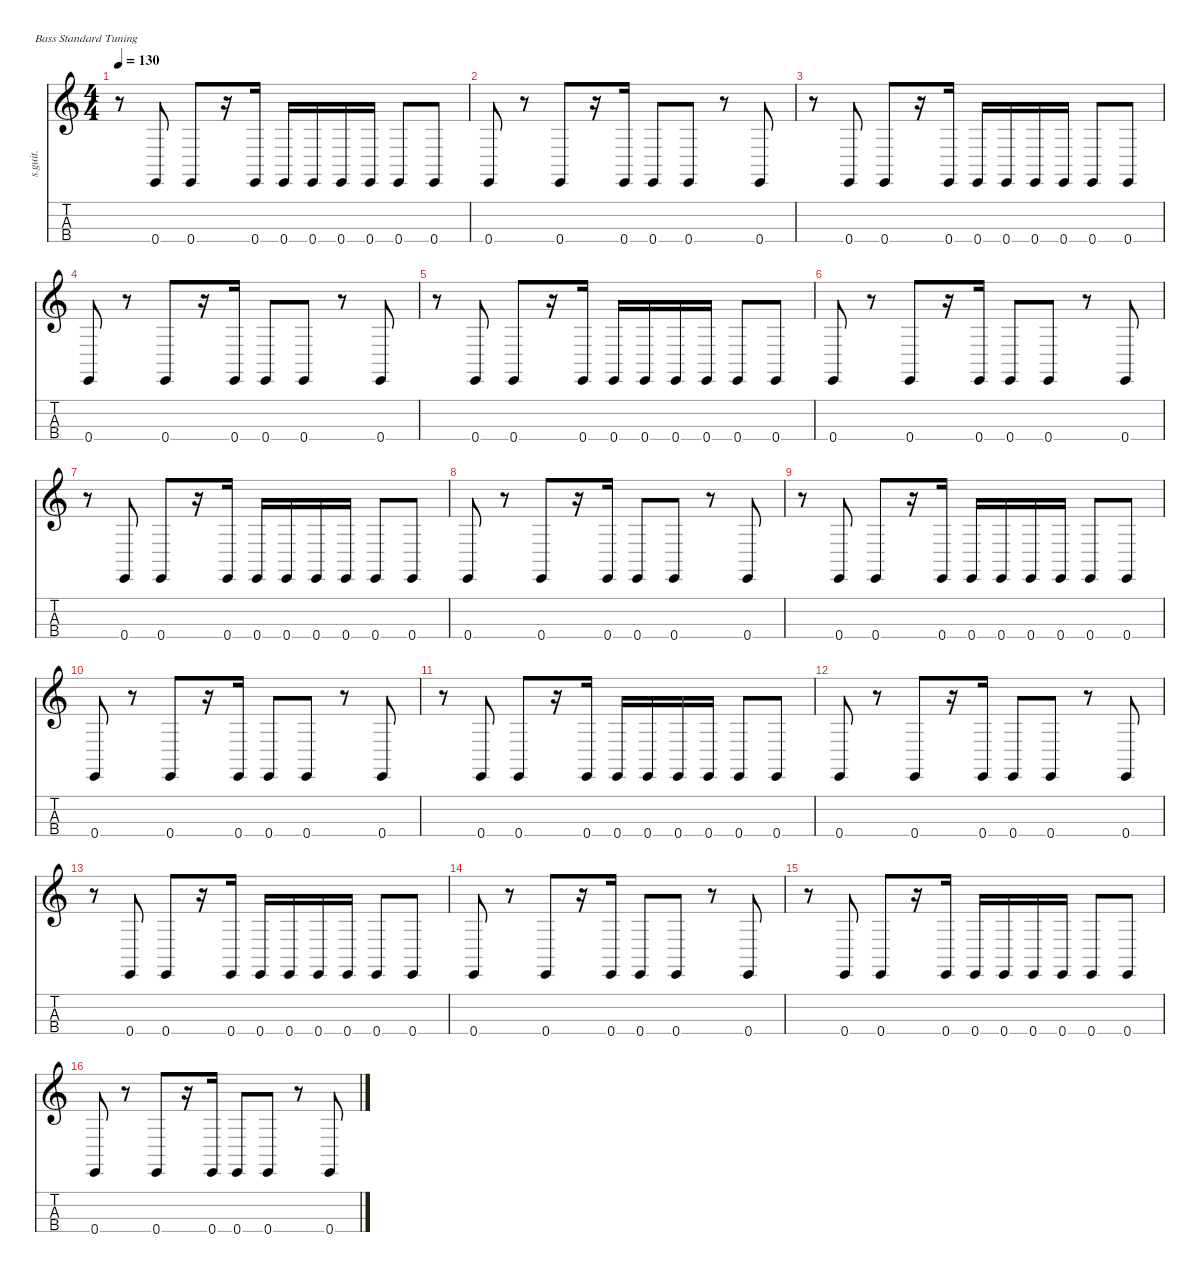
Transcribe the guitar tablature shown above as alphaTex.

\defaultSystemsLayout 4
\hideDynamics
\bracketExtendMode nobrackets
\otherSystemsTrackNameOrientation horizontal
\track ("Bass" "s.guit.") {instrument acousticguitarsteel}
\staff {score tabs}
\tuning (G2 D2 A1 E1)
\ts (4 4)
\tempo 130
\clef g2
\ks c
r.8{dy f} 0.4.8 0.4.8 r.16 0.4.16 0.4.16 0.4.16 0.4.16 0.4.16 0.4.8 0.4.8 |
0.4.8 r.8 0.4.8 r.16 0.4.16 0.4.8 0.4.8 r.8 0.4.8 |
r.8 0.4.8 0.4.8 r.16 0.4.16 0.4.16 0.4.16 0.4.16 0.4.16 0.4.8 0.4.8 |
0.4.8 r.8 0.4.8 r.16 0.4.16 0.4.8 0.4.8 r.8 0.4.8 |
r.8 0.4.8 0.4.8 r.16 0.4.16 0.4.16 0.4.16 0.4.16 0.4.16 0.4.8 0.4.8 |
0.4.8 r.8 0.4.8 r.16 0.4.16 0.4.8 0.4.8 r.8 0.4.8 |
r.8 0.4.8 0.4.8 r.16 0.4.16 0.4.16 0.4.16 0.4.16 0.4.16 0.4.8 0.4.8 |
0.4.8 r.8 0.4.8 r.16 0.4.16 0.4.8 0.4.8 r.8 0.4.8 |
r.8 0.4.8 0.4.8 r.16 0.4.16 0.4.16 0.4.16 0.4.16 0.4.16 0.4.8 0.4.8 |
0.4.8 r.8 0.4.8 r.16 0.4.16 0.4.8 0.4.8 r.8 0.4.8 |
r.8 0.4.8 0.4.8 r.16 0.4.16 0.4.16 0.4.16 0.4.16 0.4.16 0.4.8 0.4.8 |
0.4.8 r.8 0.4.8 r.16 0.4.16 0.4.8 0.4.8 r.8 0.4.8 |
r.8 0.4.8 0.4.8 r.16 0.4.16 0.4.16 0.4.16 0.4.16 0.4.16 0.4.8 0.4.8 |
0.4.8 r.8 0.4.8 r.16 0.4.16 0.4.8 0.4.8 r.8 0.4.8 |
r.8 0.4.8 0.4.8 r.16 0.4.16 0.4.16 0.4.16 0.4.16 0.4.16 0.4.8 0.4.8 |
0.4.8 r.8 0.4.8 r.16 0.4.16 0.4.8 0.4.8 r.8 0.4.8
